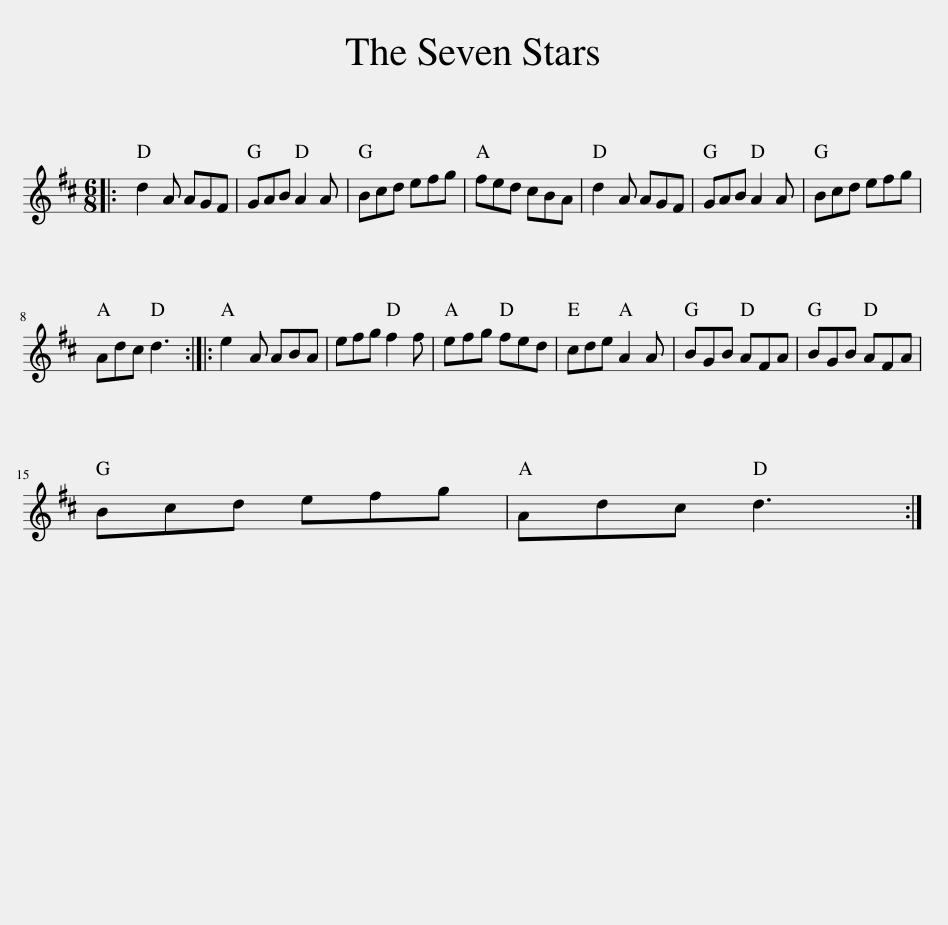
X:1
L:1/8
M:6/8
I:linebreak $
K:D
V:1 treble
V:1
|: d2 A AGF | GAB A2 A | Bcd efg | fed cBA | d2 A AGF | %5
 GAB A2 A | Bcd efg |$ Adc d3 :: e2 A ABA | efg f2 f | %10
 efg fed | cde A2 A | BGB AFA | BGB AFA |$ Bcd efg | %15
 Adc d3 :| %16
